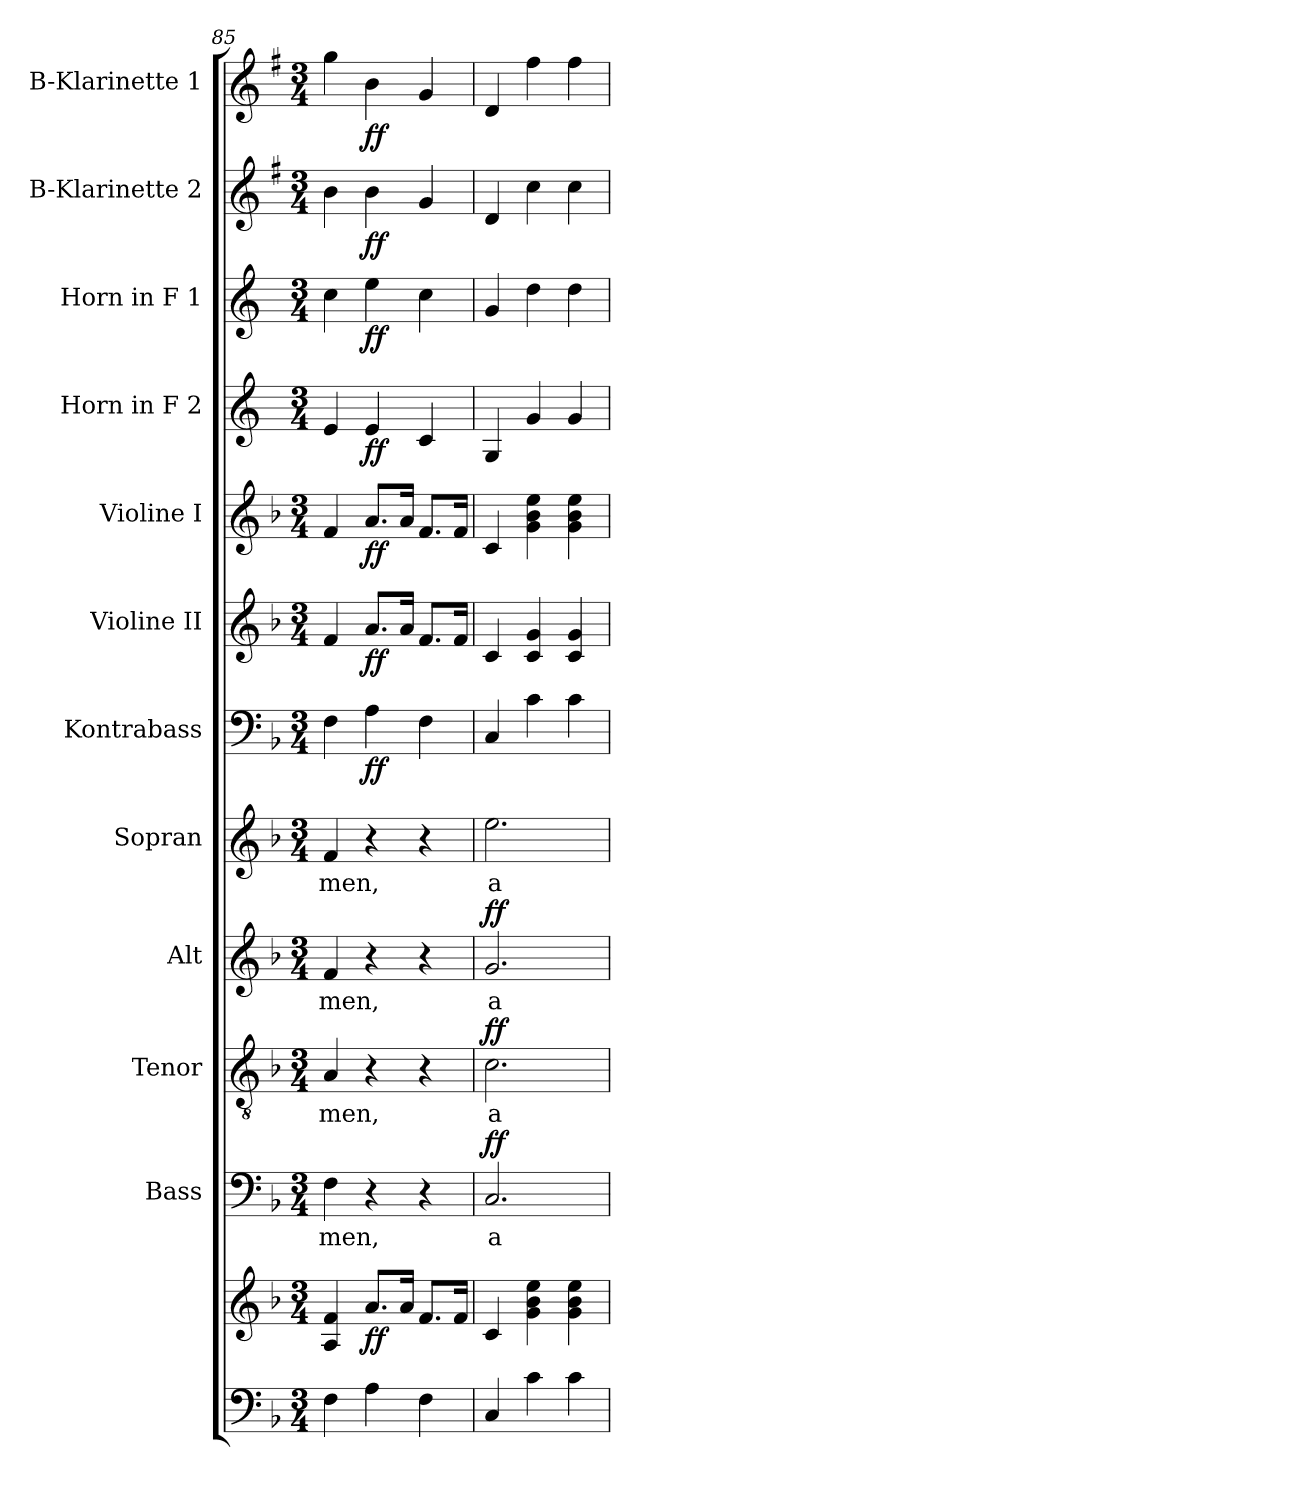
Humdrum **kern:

**kern	**kern	**dynam	**kern	**text	**dynam	**kern	**text	**dynam	**kern	**text	**dynam	**kern	**text	**kern	**dynam	**kern	**dynam	**kern	**dynam	**kern	**dynam	**kern	**dynam	**kern	**dynam	**kern	**dynam
*part12	*part12	*part12	*part11	*part11	*part11	*part10	*part10	*part10	*part9	*part9	*part9	*part8	*part8	*part7	*part7	*part6	*part6	*part5	*part5	*part4	*part4	*part3	*part3	*part2	*part2	*part1	*part1
*staff13	*staff12	*staff12/13	*staff11	*staff11	*staff11	*staff10	*staff10	*staff10	*staff9	*staff9	*staff9	*staff8	*staff8	*staff7	*staff7	*staff6	*staff6	*staff5	*staff5	*staff4	*staff4	*staff3	*staff3	*staff2	*staff2	*staff1	*staff1
*	*	*	*I"Bass	*	*	*I"Tenor	*	*	*I"Alt	*	*	*I"Sopran	*	*I"Kontrabass	*	*I"Violine II	*	*I"Violine I	*	*I"Horn in F 2	*	*I"Horn in F 1	*	*I"B-Klarinette 2	*	*I"B-Klarinette 1	*
*	*	*	*I'B.	*	*	*I'T.	*	*	*I'A.	*	*	*I'S.	*	*I'Kb.	*	*I'Vl. II	*	*I'Vl. I	*	*	*	*	*	*I'B Kl. 2	*	*I'B Kl. 1	*
*clefF4	*clefG2	*	*clefF4	*	*	*clefGv2	*	*	*clefG2	*	*	*clefG2	*	*clefF4	*	*clefG2	*	*clefG2	*	*clefG2	*	*clefG2	*	*clefG2	*	*clefG2	*
*	*	*	*	*	*	*	*	*	*	*	*	*	*	*ITrd7c12	*	*	*	*	*	*ITrd4c7	*	*ITrd4c7	*	*ITrd1c2	*	*ITrd1c2	*
*k[b-]	*k[b-]	*	*k[b-]	*	*	*k[b-]	*	*	*k[b-]	*	*	*k[b-]	*	*k[b-]	*	*k[b-]	*	*k[b-]	*	*k[b-]	*	*k[b-]	*	*k[b-]	*	*k[b-]	*
*F:	*F:	*	*F:	*	*	*F:	*	*	*F:	*	*	*F:	*	*F:	*	*F:	*	*F:	*	*F:	*	*F:	*	*F:	*	*F:	*
*M3/4	*M3/4	*	*M3/4	*	*	*M3/4	*	*	*M3/4	*	*	*M3/4	*	*M3/4	*	*M3/4	*	*M3/4	*	*M3/4	*	*M3/4	*	*M3/4	*	*M3/4	*
=85	=85	=85	=85	=85	=85	=85	=85	=85	=85	=85	=85	=85	=85	=85	=85	=85	=85	=85	=85	=85	=85	=85	=85	=85	=85	=85	=85
!	!	!	!	!LO:LY:b	!	!	!LO:LY:b	!	!	!LO:LY:b	!	!	!LO:LY:b	!	!	!	!	!	!	!	!	!	!	!	!	!	!
4F\	4A/ 4f/	.	4F\	-men,	.	4A/	-men,	.	4f/	-men,	.	4f/	-men,	4FF\	.	4f/	.	4f/	.	4A/	.	4f\	.	4a\	.	4ff\	.
!	!	!LO:DY:b	!	!	!	!	!	!	!	!	!	!	!	!	!LO:DY:b	!	!LO:DY:b	!	!LO:DY:b	!	!LO:DY:b	!	!LO:DY:b	!	!LO:DY:b	!	!LO:DY:b
4A\	8.a/L	ff	4r	.	.	4r	.	.	4r	.	.	4r	.	4AA\	ff	8.a/L	ff	8.a/L	ff	4A/	ff	4a\	ff	4a\	ff	4a\	ff
.	16a/Jk	.	.	.	.	.	.	.	.	.	.	.	.	.	.	16a/Jk	.	16a/Jk	.	.	.	.	.	.	.	.	.
4F\	8.f/L	.	4r	.	.	4r	.	.	4r	.	.	4r	.	4FF\	.	8.f/L	.	8.f/L	.	4F/	.	4f\	.	4f/	.	4f/	.
.	16f/Jk	.	.	.	.	.	.	.	.	.	.	.	.	.	.	16f/Jk	.	16f/Jk	.	.	.	.	.	.	.	.	.
=86	=86	=86	=86	=86	=86	=86	=86	=86	=86	=86	=86	=86	=86	=86	=86	=86	=86	=86	=86	=86	=86	=86	=86	=86	=86	=86	=86
!	!	!	!	!LO:LY:b	!LO:DY:a	!	!LO:LY:b	!LO:DY:a	!	!LO:LY:b	!LO:DY:a	!	!LO:LY:b	!	!	!	!	!	!	!	!	!	!	!	!	!	!
4C/	4c/	.	2.C/	a-	ff	2.c\	a-	ff	2.g/	a-	ff	2.ee\	a-	4CC/	.	4c/	.	4c/	.	4C/	.	4c/	.	4c/	.	4c/	.
4c\	4g\ 4b-\ 4ee\	.	.	.	.	.	.	.	.	.	.	.	.	4C\	.	4c/ 4g/	.	4g\ 4b-\ 4ee\	.	4c/	.	4g\	.	4b-\	.	4ee\	.
4c\	4g\ 4b-\ 4ee\	.	.	.	.	.	.	.	.	.	.	.	.	4C\	.	4c/ 4g/	.	4g\ 4b-\ 4ee\	.	4c/	.	4g\	.	4b-\	.	4ee\	.
=	=	=	=	=	=	=	=	=	=	=	=	=	=	=	=	=	=	=	=	=	=	=	=	=	=	=	=
*-	*-	*-	*-	*-	*-	*-	*-	*-	*-	*-	*-	*-	*-	*-	*-	*-	*-	*-	*-	*-	*-	*-	*-	*-	*-	*-	*-
